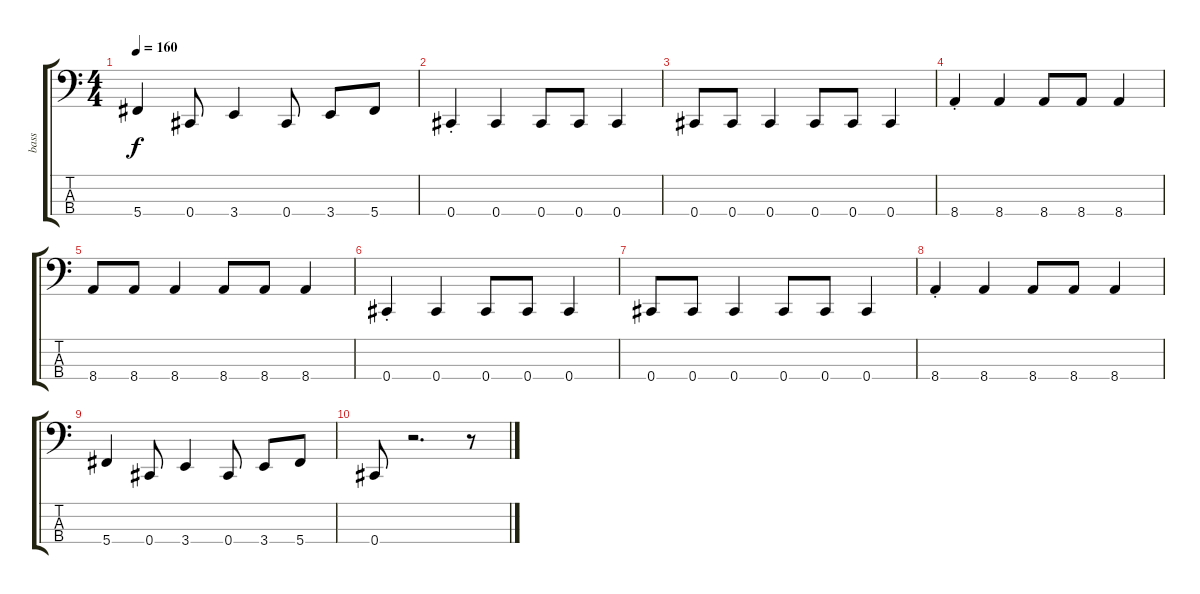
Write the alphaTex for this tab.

\track ("bass" "bass") {instrument electricbassfinger}
\staff {score tabs}
\tuning (Gb2 Db2 Ab1 Db1) {hide}
\ts (4 4)
\tempo 160
\clef f4
\ks c
5.4.4{dy f} 0.4.8 3.4.4 0.4.8 3.4.8 5.4.8 |
0.4{st}.4 0.4.4 0.4.8 0.4.8 0.4.4 |
0.4.8 0.4.8 0.4.4 0.4.8 0.4.8 0.4.4 |
8.4{st}.4 8.4.4 8.4.8 8.4.8 8.4.4 |
8.4.8 8.4.8 8.4.4 8.4.8 8.4.8 8.4.4 |
0.4{st}.4 0.4.4 0.4.8 0.4.8 0.4.4 |
0.4.8 0.4.8 0.4.4 0.4.8 0.4.8 0.4.4 |
8.4{st}.4 8.4.4 8.4.8 8.4.8 8.4.4 |
5.4.4 0.4.8 3.4.4 0.4.8 3.4.8 5.4.8 |
0.4.8 r.2{d} r.8
